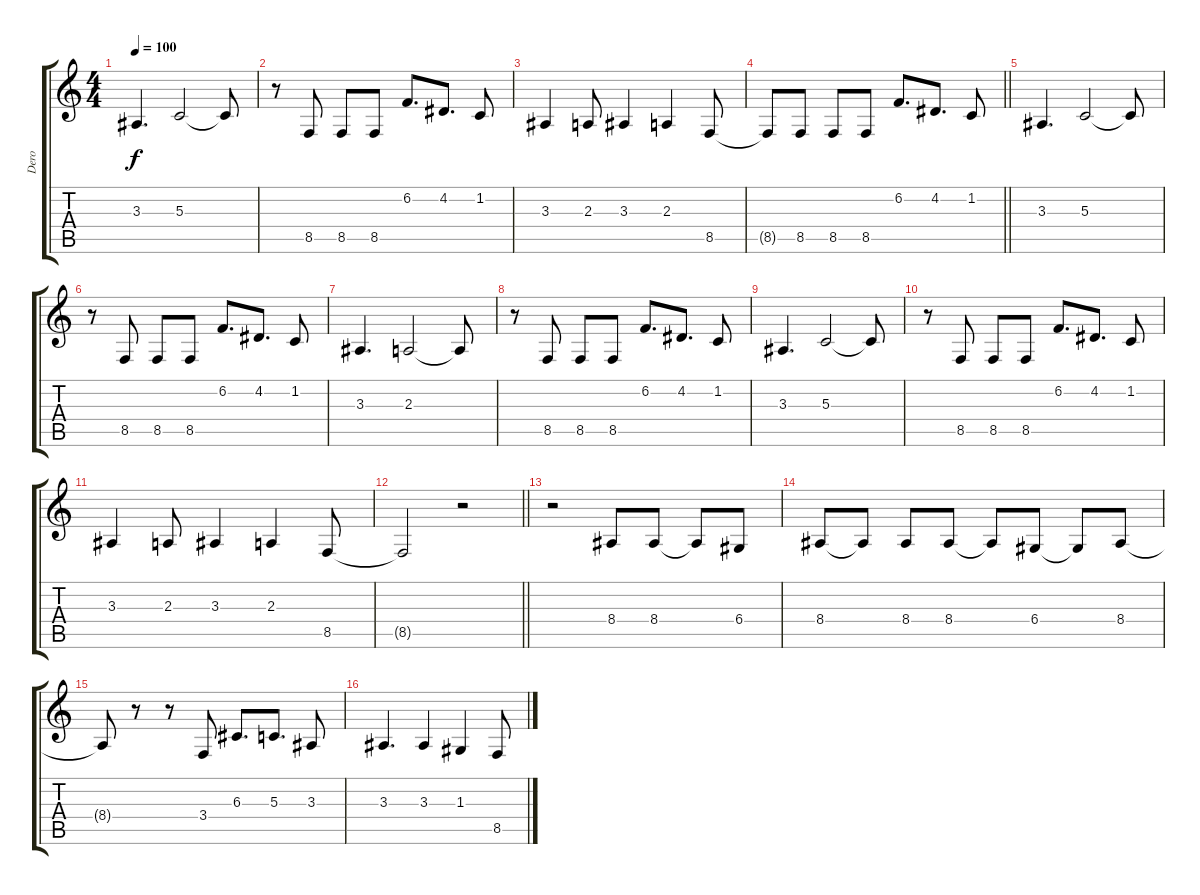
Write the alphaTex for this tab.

\track ("Dero" "Dero") {instrument choiraahs}
\staff {score tabs}
\tuning (E4 B3 G3 D3 A2 E2) {hide}
\ts (4 4)
\tempo 100
\clef g2
\ks c
3.3.4{d dy f} 5.3.2 5.3{t}.8 |
r.8 8.5.8 8.5.8 8.5.8 6.2.8{d} 4.2.8{d} 1.2.8 |
3.3.4 2.3.8 3.3.4 2.3.4 8.5.8 |
\barLineRight lightlight
8.5{t}.8 8.5.8 8.5.8 8.5.8 6.2.8{d} 4.2.8{d} 1.2.8 |
3.3.4{d} 5.3.2 5.3{t}.8 |
r.8 8.5.8 8.5.8 8.5.8 6.2.8{d} 4.2.8{d} 1.2.8 |
3.3.4{d} 2.3.2 2.3{t}.8 |
r.8 8.5.8 8.5.8 8.5.8 6.2.8{d} 4.2.8{d} 1.2.8 |
3.3.4{d} 5.3.2 5.3{t}.8 |
r.8 8.5.8 8.5.8 8.5.8 6.2.8{d} 4.2.8{d} 1.2.8 |
3.3.4 2.3.8 3.3.4 2.3.4 8.5.8 |
\barLineRight lightlight
8.5{t}.2 r.2 |
r.2 8.4.8 8.4.8 8.4{t}.8 6.4.8 |
8.4.8 8.4{t}.8 8.4.8 8.4.8 8.4{t}.8 6.4.8 6.4{t}.8 8.4.8 |
8.4{t}.8 r.8 r.8 3.4.8 6.3.8{d} 5.3.8{d} 3.3.8 |
3.3.4{d} 3.3.4 1.3.4 8.5.8
